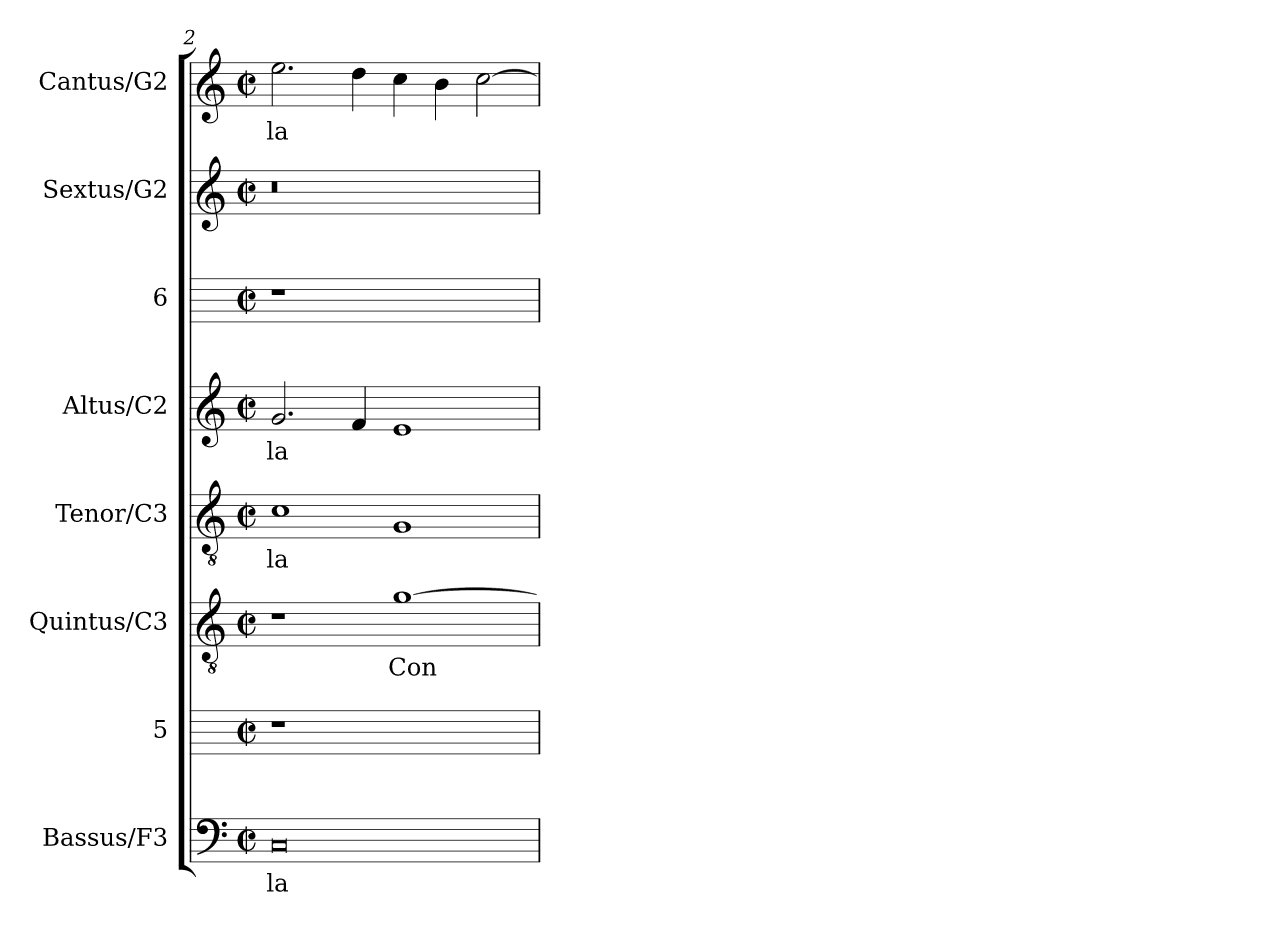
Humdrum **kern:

**kern	**text	**kern	**kern	**text	**kern	**text	**kern	**text	**kern	**kern	**kern	**text
*part8	*part8	*part7	*part6	*part6	*part5	*part5	*part4	*part4	*part3	*part2	*part1	*part1
*staff8	*staff8	*staff7	*staff6	*staff6	*staff5	*staff5	*staff4	*staff4	*staff3	*staff2	*staff1	*staff1
*I"Bassus/F3	*	*I"5	*I"Quintus/C3	*	*I"Tenor/C3	*	*I"Altus/C2	*	*I"6	*I"Sextus/G2	*I"Cantus/G2	*
*I'B	*	*	*	*	*I'T	*	*I'A	*	*	*	*I'C	*
*clefF4	*	*	*clefGv2	*	*clefGv2	*	*clefG2	*	*	*clefG2	*clefG2	*
*k[]	*	*k[]	*k[]	*	*k[]	*	*k[]	*	*k[]	*k[]	*k[]	*
*C:	*	*C:	*C:	*	*C:	*	*C:	*	*C:	*C:	*C:	*
*M2/2	*	*M2/2	*M2/2	*	*M2/2	*	*M2/2	*	*M2/2	*M2/2	*M2/2	*
*met(c|)	*	*met(c|)	*met(c|)	*	*met(c|)	*	*met(c|)	*	*met(c|)	*met(c|)	*met(c|)	*
=2	=2	=2	=2	=2	=2	=2	=2	=2	=2	=2	=2	=2
!	!LO:LY:b:cj	!	!	!	!	!LO:LY:b:cj	!	!LO:LY:b:cj	!	!	!	!LO:LY:b:cj
0C	-la-	1r	1r	.	1c	-la-	2.g/	-la-	1r	0r	2.ee\	-la-
!	!	!	!	!	!	!	!	!LO:LY:b:cj	!	!	!	!LO:LY:b:cj
.	.	.	.	.	.	.	4f/	--	.	.	4dd\	--
!	!	!	!	!LO:LY:b:cj	!	!LO:LY:b:cj	!	!LO:LY:b:cj	!	!	!	!LO:LY:b:cj
.	.	1ryy	[>1g	Con-	1G	--	1e	--	1ryy	.	4cc\	--
!	!	!	!	!	!	!	!	!	!	!	!	!LO:LY:b:cj
.	.	.	.	.	.	.	.	.	.	.	4b\	--
!	!	!	!	!	!	!	!	!	!	!	!	!LO:LY:b:cj
.	.	.	.	.	.	.	.	.	.	.	[>2cc\	--
=	=	=	=	=	=	=	=	=	=	=	=	=
*-	*-	*-	*-	*-	*-	*-	*-	*-	*-	*-	*-	*-
